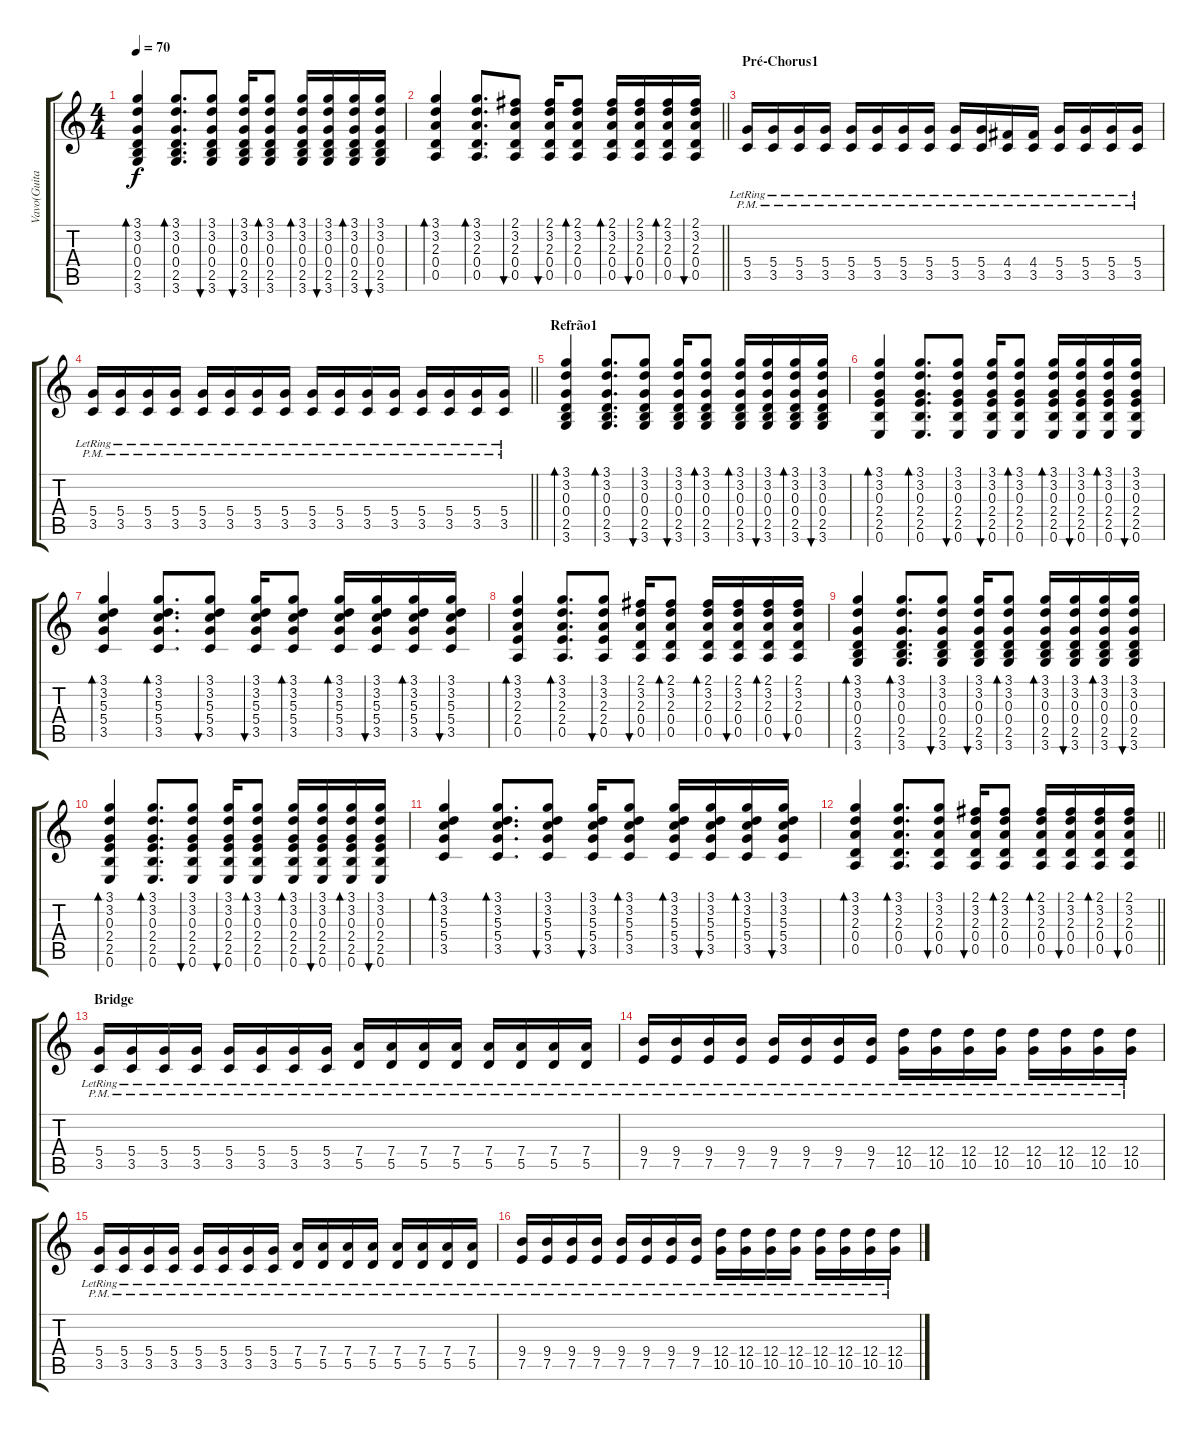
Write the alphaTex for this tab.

\track ("Vavo(Guitarra)" "Vavo(Guita") {instrument acousticguitarsteel}
\staff {score tabs}
\tuning (E4 B3 G3 D3 A2 E2) {hide}
\ts (4 4)
\tempo 70
\clef g2
\ks c
(3.1 3.2 0.3 0.4 2.5 3.6).4{bd 60 dy f} (3.1 3.2 0.3 0.4 2.5 3.6).8{d bd 30} (3.1 3.2 0.3 0.4 2.5 3.6).8{bu 30} (3.1 3.2 0.3 0.4 2.5 3.6).16{bu 30} (3.1 3.2 0.3 0.4 2.5 3.6).8{bd 30} (3.1 3.2 0.3 0.4 2.5 3.6).16{bd 30} (3.1 3.2 0.3 0.4 2.5 3.6).16{bu 30} (3.1 3.2 0.3 0.4 2.5 3.6).16{bd 30} (3.1 3.2 0.3 0.4 2.5 3.6).16{bu 30} |
\barLineRight lightlight
(3.1 3.2 2.3 0.4 0.5).4{bd 60} (3.1 3.2 2.3 0.4 0.5).8{d bd 30} (2.1 3.2 2.3 0.4 0.5).8{bu 30} (2.1 3.2 2.3 0.4 0.5).16{bu 30} (2.1 3.2 2.3 0.4 0.5).8{bd 30} (2.1 3.2 2.3 0.4 0.5).16{bd 30} (2.1 3.2 2.3 0.4 0.5).16{bu 30} (2.1 3.2 2.3 0.4 0.5).16{bd 30} (2.1 3.2 2.3 0.4 0.5).16{bu 30} |
\section ("" "Pré-Chorus1")
(5.4{pm lr} 3.5{pm lr}).16{volume 12} (5.4{pm lr} 3.5{pm lr}).16 (5.4{pm lr} 3.5{pm lr}).16 (5.4{pm lr} 3.5{pm lr}).16 (5.4{pm lr} 3.5{pm lr}).16 (5.4{pm lr} 3.5{pm lr}).16 (5.4{pm lr} 3.5{pm lr}).16 (5.4{pm lr} 3.5{pm lr}).16 (5.4{pm lr} 3.5{pm lr}).16 (5.4{pm lr} 3.5{pm lr}).16 (4.4{pm lr} 3.5{pm lr}).16 (4.4{pm lr} 3.5{pm lr}).16 (5.4{pm lr} 3.5{pm lr}).16 (5.4{pm lr} 3.5{pm lr}).16 (5.4{pm lr} 3.5{pm lr}).16 (5.4{pm lr} 3.5{pm lr}).16 |
\barLineRight lightlight
(5.4{pm lr} 3.5{pm lr}).16 (5.4{pm lr} 3.5{pm lr}).16 (5.4{pm lr} 3.5{pm lr}).16 (5.4{pm lr} 3.5{pm lr}).16 (5.4{pm lr} 3.5{pm lr}).16 (5.4{pm lr} 3.5{pm lr}).16 (5.4{pm lr} 3.5{pm lr}).16 (5.4{pm lr} 3.5{pm lr}).16 (5.4{pm lr} 3.5{pm lr}).16 (5.4{pm lr} 3.5{pm lr}).16 (5.4{pm lr} 3.5{pm lr}).16 (5.4{pm lr} 3.5{pm lr}).16 (5.4{pm lr} 3.5{pm lr}).16 (5.4{pm lr} 3.5{pm lr}).16 (5.4{pm lr} 3.5{pm lr}).16 (5.4{pm lr} 3.5{pm lr}).16 |
\section ("" "Refrão1")
(3.1 3.2 0.3 0.4 2.5 3.6).4{bd 30} (3.1 3.2 0.3 0.4 2.5 3.6).8{d bd 30} (3.1 3.2 0.3 0.4 2.5 3.6).8{bu 30} (3.1 3.2 0.3 0.4 2.5 3.6).16{bu 30} (3.1 3.2 0.3 0.4 2.5 3.6).8{bd 30} (3.1 3.2 0.3 0.4 2.5 3.6).16{bd 30} (3.1 3.2 0.3 0.4 2.5 3.6).16{bu 30} (3.1 3.2 0.3 0.4 2.5 3.6).16{bd 30} (3.1 3.2 0.3 0.4 2.5 3.6).16{bu 30} |
(3.1 3.2 0.3 2.4 2.5 0.6).4{bd 30} (3.1 3.2 0.3 2.4 2.5 0.6).8{d bd 30} (3.1 3.2 0.3 2.4 2.5 0.6).8{bu 30} (3.1 3.2 0.3 2.4 2.5 0.6).16{bu 30} (3.1 3.2 0.3 2.4 2.5 0.6).8{bd 30} (3.1 3.2 0.3 2.4 2.5 0.6).16{bd 30} (3.1 3.2 0.3 2.4 2.5 0.6).16{bu 30} (3.1 3.2 0.3 2.4 2.5 0.6).16{bd 30} (3.1 3.2 0.3 2.4 2.5 0.6).16{bu 30} |
(3.1 3.2 5.3 5.4 3.5).4{bd 30} (3.1 3.2 5.3 5.4 3.5).8{d bd 30} (3.1 3.2 5.3 5.4 3.5).8{bu 30} (3.1 3.2 5.3 5.4 3.5).16{bu 30} (3.1 3.2 5.3 5.4 3.5).8{bd 30} (3.1 3.2 5.3 5.4 3.5).16{bd 30} (3.1 3.2 5.3 5.4 3.5).16{bu 30} (3.1 3.2 5.3 5.4 3.5).16{bd 30} (3.1 3.2 5.3 5.4 3.5).16{bu 30} |
(3.1 3.2 2.3 2.4 0.5).4{bd 30} (3.1 3.2 2.3 2.4 0.5).8{d bd 30} (3.1 3.2 2.3 2.4 0.5).8{bu 30} (2.1 3.2 2.3 0.4 0.5).16{bu 30} (2.1 3.2 2.3 0.4 0.5).8{bd 30} (2.1 3.2 2.3 0.4 0.5).16{bd 30} (2.1 3.2 2.3 0.4 0.5).16{bu 30} (2.1 3.2 2.3 0.4 0.5).16{bd 30} (2.1 3.2 2.3 0.4 0.5).16{bu 30} |
(3.1 3.2 0.3 0.4 2.5 3.6).4{bd 30} (3.1 3.2 0.3 0.4 2.5 3.6).8{d bd 30} (3.1 3.2 0.3 0.4 2.5 3.6).8{bu 30} (3.1 3.2 0.3 0.4 2.5 3.6).16{bu 30} (3.1 3.2 0.3 0.4 2.5 3.6).8{bd 30} (3.1 3.2 0.3 0.4 2.5 3.6).16{bd 30} (3.1 3.2 0.3 0.4 2.5 3.6).16{bu 30} (3.1 3.2 0.3 0.4 2.5 3.6).16{bd 30} (3.1 3.2 0.3 0.4 2.5 3.6).16{bu 30} |
(3.1 3.2 0.3 2.4 2.5 0.6).4{bd 30} (3.1 3.2 0.3 2.4 2.5 0.6).8{d bd 30} (3.1 3.2 0.3 2.4 2.5 0.6).8{bu 30} (3.1 3.2 0.3 2.4 2.5 0.6).16{bu 30} (3.1 3.2 0.3 2.4 2.5 0.6).8{bd 30} (3.1 3.2 0.3 2.4 2.5 0.6).16{bd 30} (3.1 3.2 0.3 2.4 2.5 0.6).16{bu 30} (3.1 3.2 0.3 2.4 2.5 0.6).16{bd 30} (3.1 3.2 0.3 2.4 2.5 0.6).16{bu 30} |
(3.1 3.2 5.3 5.4 3.5).4{bd 30} (3.1 3.2 5.3 5.4 3.5).8{d bd 30} (3.1 3.2 5.3 5.4 3.5).8{bu 30} (3.1 3.2 5.3 5.4 3.5).16{bu 30} (3.1 3.2 5.3 5.4 3.5).8{bd 30} (3.1 3.2 5.3 5.4 3.5).16{bd 30} (3.1 3.2 5.3 5.4 3.5).16{bu 30} (3.1 3.2 5.3 5.4 3.5).16{bd 30} (3.1 3.2 5.3 5.4 3.5).16{bu 30} |
\barLineRight lightlight
(3.1 3.2 2.3 0.4 0.5).4{bd 30} (3.1 3.2 2.3 0.4 0.5).8{d bd 30} (3.1 3.2 2.3 0.4 0.5).8{bu 30} (2.1 3.2 2.3 0.4 0.5).16{bu 30} (2.1 3.2 2.3 0.4 0.5).8{bd 30} (2.1 3.2 2.3 0.4 0.5).16{bd 30} (2.1 3.2 2.3 0.4 0.5).16{bu 30} (2.1 3.2 2.3 0.4 0.5).16{bd 30} (2.1 3.2 2.3 0.4 0.5).16{bu 30} |
\section ("" "Bridge")
(5.4{pm lr} 3.5{pm lr}).16 (5.4{pm lr} 3.5{pm lr}).16 (5.4{pm lr} 3.5{pm lr}).16 (5.4{pm lr} 3.5{pm lr}).16 (5.4{pm lr} 3.5{pm lr}).16 (5.4{pm lr} 3.5{pm lr}).16 (5.4{pm lr} 3.5{pm lr}).16 (5.4{pm lr} 3.5{pm lr}).16 (7.4{pm lr} 5.5{pm lr}).16 (7.4{pm lr} 5.5{pm lr}).16 (7.4{pm lr} 5.5{pm lr}).16 (7.4{pm lr} 5.5{pm lr}).16 (7.4{pm lr} 5.5{pm lr}).16 (7.4{pm lr} 5.5{pm lr}).16 (7.4{pm lr} 5.5{pm lr}).16 (7.4{pm lr} 5.5{pm lr}).16 |
(9.4{pm lr} 7.5{pm lr}).16 (9.4{pm lr} 7.5{pm lr}).16 (9.4{pm lr} 7.5{pm lr}).16 (9.4{pm lr} 7.5{pm lr}).16 (9.4{pm lr} 7.5{pm lr}).16 (9.4{pm lr} 7.5{pm lr}).16 (9.4{pm lr} 7.5{pm lr}).16 (9.4{pm lr} 7.5{pm lr}).16 (12.4{pm lr} 10.5{pm lr}).16 (12.4{pm lr} 10.5{pm lr}).16 (12.4{pm lr} 10.5{pm lr}).16 (12.4{pm lr} 10.5{pm lr}).16 (12.4{pm lr} 10.5{pm lr}).16 (12.4{pm lr} 10.5{pm lr}).16 (12.4{pm lr} 10.5{pm lr}).16 (12.4{pm lr} 10.5{pm lr}).16 |
(5.4{pm lr} 3.5{pm lr}).16 (5.4{pm lr} 3.5{pm lr}).16 (5.4{pm lr} 3.5{pm lr}).16 (5.4{pm lr} 3.5{pm lr}).16 (5.4{pm lr} 3.5{pm lr}).16 (5.4{pm lr} 3.5{pm lr}).16 (5.4{pm lr} 3.5{pm lr}).16 (5.4{pm lr} 3.5{pm lr}).16 (7.4{pm lr} 5.5{pm lr}).16 (7.4{pm lr} 5.5{pm lr}).16 (7.4{pm lr} 5.5{pm lr}).16 (7.4{pm lr} 5.5{pm lr}).16 (7.4{pm lr} 5.5{pm lr}).16 (7.4{pm lr} 5.5{pm lr}).16 (7.4{pm lr} 5.5{pm lr}).16 (7.4{pm lr} 5.5{pm lr}).16 |
(9.4{pm lr} 7.5{pm lr}).16 (9.4{pm lr} 7.5{pm lr}).16 (9.4{pm lr} 7.5{pm lr}).16 (9.4{pm lr} 7.5{pm lr}).16 (9.4{pm lr} 7.5{pm lr}).16 (9.4{pm lr} 7.5{pm lr}).16 (9.4{pm lr} 7.5{pm lr}).16 (9.4{pm lr} 7.5{pm lr}).16 (12.4{pm lr} 10.5{pm lr}).16 (12.4{pm lr} 10.5{pm lr}).16 (12.4{pm lr} 10.5{pm lr}).16 (12.4{pm lr} 10.5{pm lr}).16 (12.4{pm lr} 10.5{pm lr}).16 (12.4{pm lr} 10.5{pm lr}).16 (12.4{pm lr} 10.5{pm lr}).16 (12.4{pm lr} 10.5{pm lr}).16
